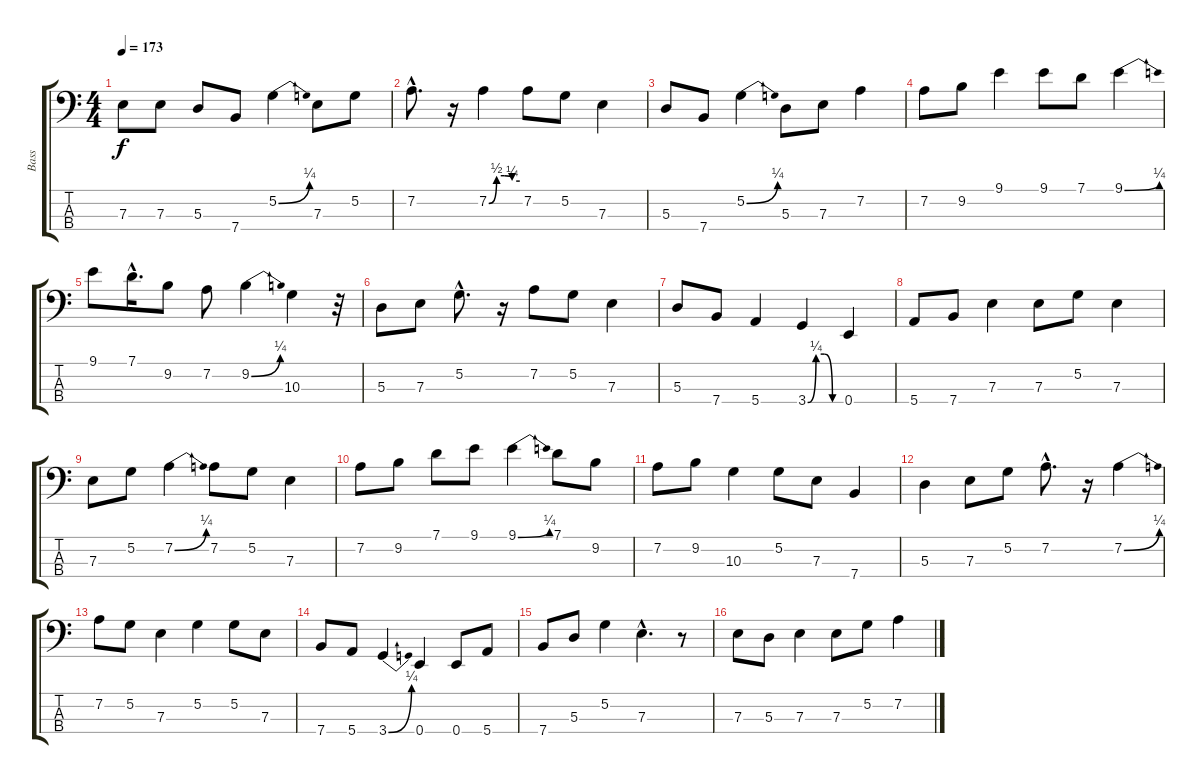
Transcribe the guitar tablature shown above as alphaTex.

\track ("Bass" "Bass") {instrument acousticbass}
\staff {score tabs}
\tuning (G2 D2 A1 E1) {hide}
\ts (4 4)
\tempo 173
\clef f4
\ks c
7.3.8{dy f instrument acousticbass} 7.3.8 5.3.8 7.4.8 5.2{be (bend 0 0 60 1)}.4 7.3.8 5.2.8 |
7.2{hac}.8{d} r.16 7.2{be (custom 0 0 15 2 30 2 45 1 60 1)}.4 7.2.8 5.2.8 7.3.4 |
5.3.8 7.4.8 5.2{be (bend 0 0 60 1)}.4 5.3.8 7.3.8 7.2.4 |
7.2.8 9.2.8 9.1.4 9.1.8 7.1.8 9.1{be (bend 0 0 60 1)}.4 |
9.1.8 7.1{hac}.16{d} 9.2.8 7.2.8 9.2{be (bend 0 0 60 1)}.4 10.3.4 r.32 |
5.3.8 7.3.8 5.2{hac}.8{d} r.16 7.2.8 5.2.8 7.3.4 |
5.3.8 7.4.8 5.4.4 3.4{be (custom 0 0 15 1 30 1 45 0 60 0)}.4 0.4.4 |
5.4.8 7.4.8 7.3.4 7.3.8 5.2.8 7.3.4 |
7.3.8 5.2.8 7.2{be (bend 0 0 60 1)}.4 7.2.8 5.2.8 7.3.4 |
7.2.8 9.2.8 7.1.8 9.1.8 9.1{be (bend 0 0 60 1)}.4 7.1.8 9.2.8 |
7.2.8 9.2.8 10.3.4 5.2.8 7.3.8 7.4.4 |
5.3.4 7.3.8 5.2.8 7.2{hac}.8{d} r.16 7.2{be (bend 0 0 60 1)}.4 |
7.2.8 5.2.8 7.3.4 5.2.4 5.2.8 7.3.8 |
7.4.8 5.4.8 3.4{be (bend 0 0 60 1)}.4 0.4.4 0.4.8 5.4.8 |
7.4.8 5.3.8 5.2.4 7.3{hac}.4{d} r.8 |
7.3.8 5.3.8 7.3.4 7.3.8 5.2.8 7.2.4
